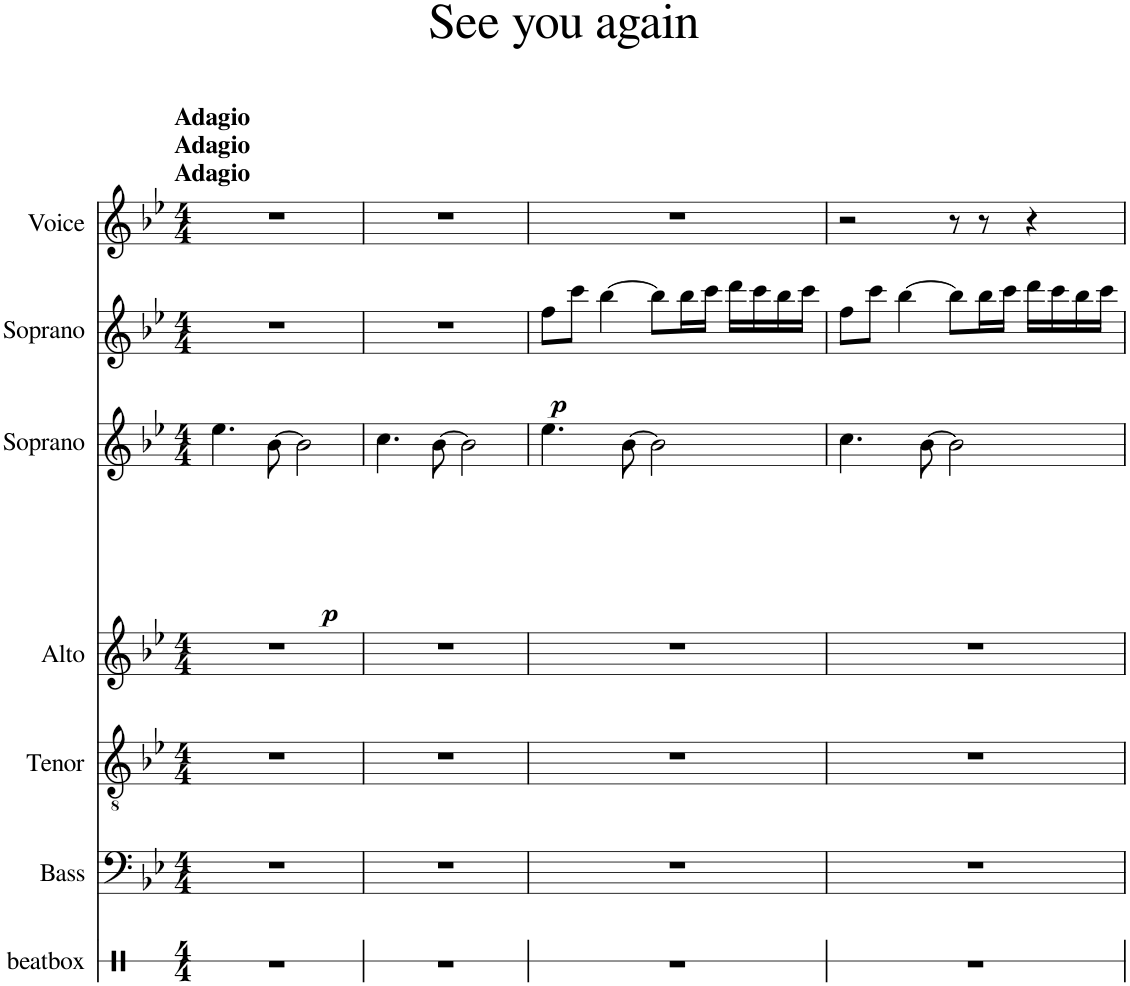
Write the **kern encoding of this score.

**kern	**kern	**kern	**kern	**kern	**dynam	**kern	**dynam	**kern
*part7	*part6	*part5	*part4	*part3	*part3	*part2	*part2	*part1
*staff7	*staff6	*staff5	*staff4	*staff3	*staff3	*staff2	*staff2	*staff1
*I"beatbox	*I"Bass	*I"Tenor	*I"Alto	*I"Soprano	*	*I"Soprano	*	*I"Voice
*I'beat	*I'B.	*I'T.	*I'A.	*I'S.	*	*I'S.	*	*I'Vo.
*stria1	*	*	*	*	*	*	*	*
*clefX	*clefF4	*clefGv2	*clefG2	*clefG2	*	*clefG2	*	*clefG2
*k[]	*k[b-e-]	*k[b-e-]	*k[b-e-]	*k[b-e-]	*	*k[b-e-]	*	*k[b-e-]
*M4/4	*M4/4	*M4/4	*M4/4	*M4/4	*	*M4/4	*	*M4/4
=1	=1	=1	=1	=1	=1	=1	=1	=1
!	!	!	!	!	!	!	!	!LO:TX:a:B:t=Adagio
!	!	!	!	!	!	!	!	!LO:TX:a:B:t=Adagio
!	!	!	!	!	!	!	!	!LO:TX:a:B:t=Adagio
!	!	!	!	!	!LO:DY:b	!	!	!
1r	1r	1r	1r	4.ee-\	p	1r	.	1r
.	.	.	.	[8b-\	.	.	.	.
.	.	.	.	2b-\]	.	.	.	.
=2	=2	=2	=2	=2	=2	=2	=2	=2
1r	1r	1r	1r	4.cc\	.	1r	.	1r
.	.	.	.	[8b-\	.	.	.	.
.	.	.	.	2b-\]	.	.	.	.
=3	=3	=3	=3	=3	=3	=3	=3	=3
!	!	!	!	!	!	!	!LO:DY:b	!
1r	1r	1r	1r	4.ee-\	.	8ff\L	p	1r
.	.	.	.	.	.	8ccc\J	.	.
.	.	.	.	.	.	[4bb-\	.	.
.	.	.	.	[8b-\	.	.	.	.
.	.	.	.	2b-\]	.	8bb-\L]	.	.
.	.	.	.	.	.	16bb-\L	.	.
.	.	.	.	.	.	16ccc\JJ	.	.
.	.	.	.	.	.	16ddd\LL	.	.
.	.	.	.	.	.	16ccc\	.	.
.	.	.	.	.	.	16bb-\	.	.
.	.	.	.	.	.	16ccc\JJ	.	.
=4	=4	=4	=4	=4	=4	=4	=4	=4
1r	1r	1r	1r	4.cc\	.	8ff\L	.	2r
.	.	.	.	.	.	8ccc\J	.	.
.	.	.	.	.	.	[4bb-\	.	.
.	.	.	.	[8b-\	.	.	.	.
.	.	.	.	2b-\]	.	8bb-\L]	.	8r
.	.	.	.	.	.	16bb-\L	.	8r
.	.	.	.	.	.	16ccc\JJ	.	.
.	.	.	.	.	.	16ddd\LL	.	4r
.	.	.	.	.	.	16ccc\	.	.
.	.	.	.	.	.	16bb-\	.	.
.	.	.	.	.	.	16ccc\JJ	.	.
=	=	=	=	=	=	=	=	=
*-	*-	*-	*-	*-	*-	*-	*-	*-
